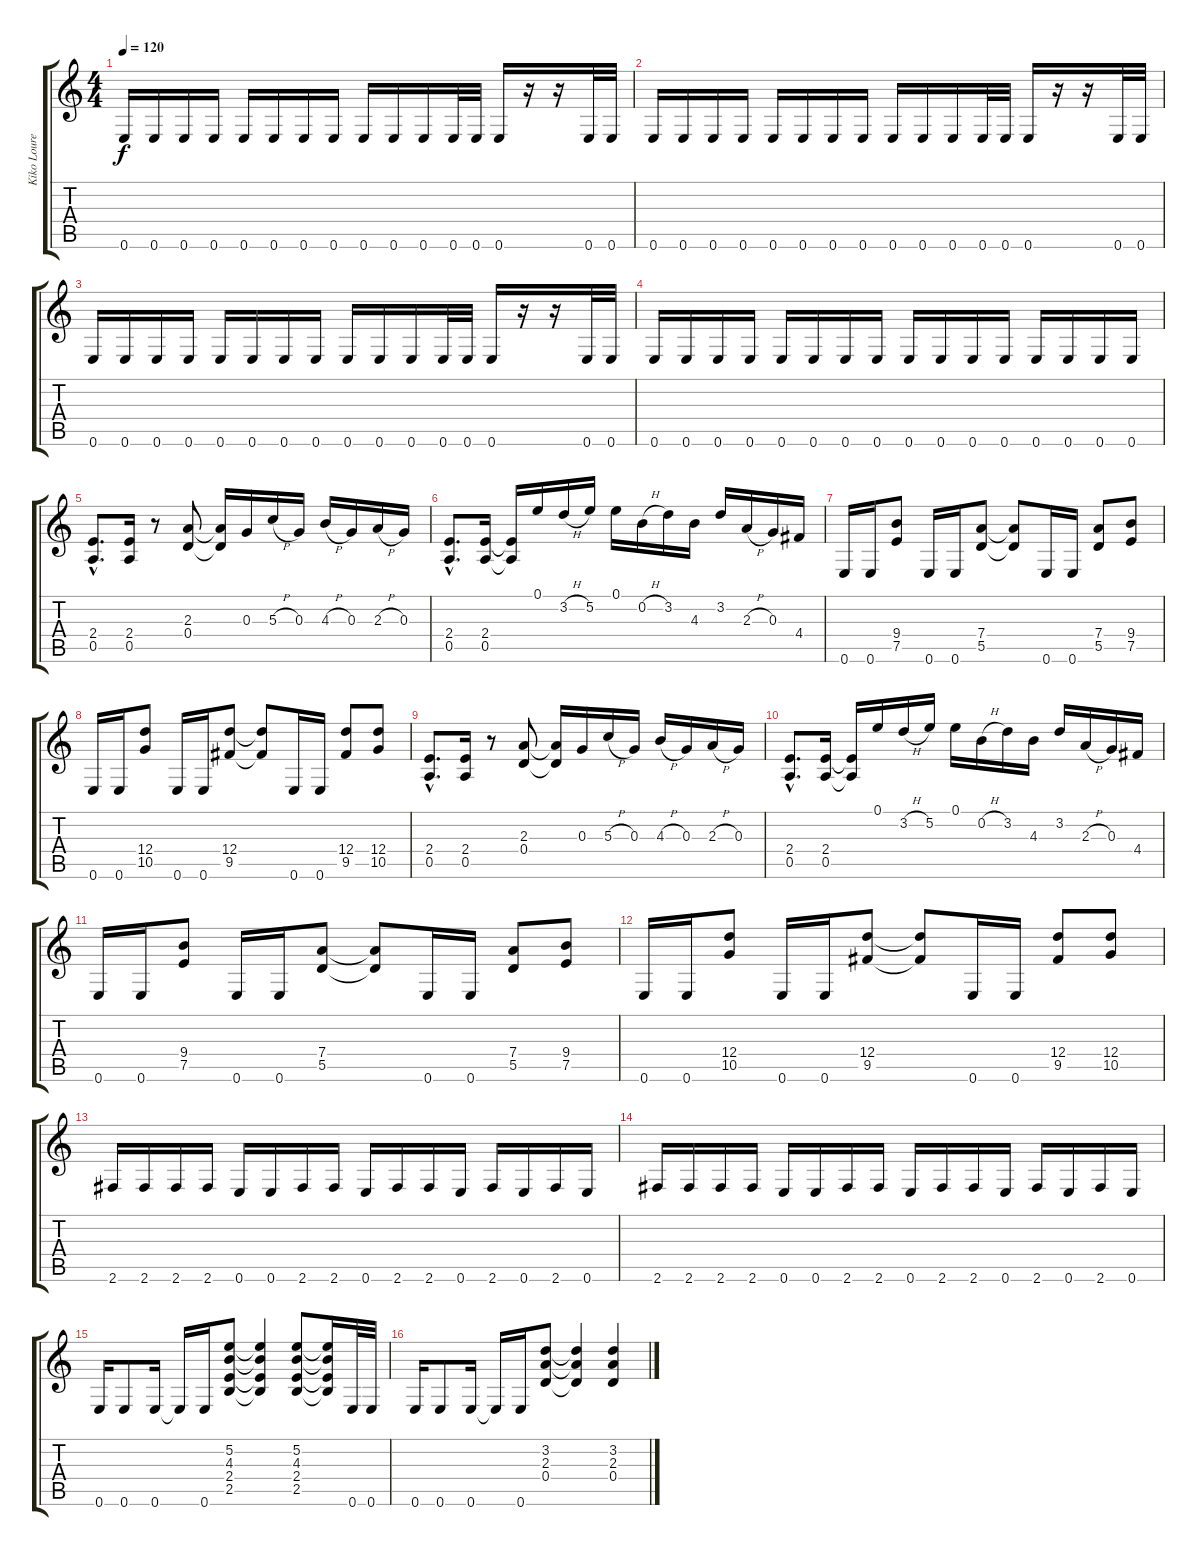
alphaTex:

\track ("Kiko Loureiro" "Kiko Loure") {instrument distortionguitar}
\staff {score tabs}
\tuning (E4 B3 G3 D3 A2 E2) {hide}
\ts (4 4)
\tempo 120
\clef g2
\ks c
0.6.16{dy f} 0.6.16 0.6.16 0.6.16 0.6.16 0.6.16 0.6.16 0.6.16 0.6.16 0.6.16 0.6.16 0.6.32 0.6.32 0.6.16 r.16 r.16 0.6.32 0.6.32 |
0.6.16 0.6.16 0.6.16 0.6.16 0.6.16 0.6.16 0.6.16 0.6.16 0.6.16 0.6.16 0.6.16 0.6.32 0.6.32 0.6.16 r.16 r.16 0.6.32 0.6.32 |
0.6.16 0.6.16 0.6.16 0.6.16 0.6.16 0.6.16 0.6.16 0.6.16 0.6.16 0.6.16 0.6.16 0.6.32 0.6.32 0.6.16 r.16 r.16 0.6.32 0.6.32 |
0.6.16 0.6.16 0.6.16 0.6.16 0.6.16 0.6.16 0.6.16 0.6.16 0.6.16 0.6.16 0.6.16 0.6.16 0.6.16 0.6.16 0.6.16 0.6.16 |
(2.4{hac} 0.5{hac}).8{d} (2.4 0.5).16 r.8 (2.3 0.4).8 (2.3{t} 0.4{t}).16 0.3.16 5.3{h}.16 0.3.16 4.3{h}.16 0.3.16 2.3{h}.16 0.3.16 |
(2.4{hac} 0.5{hac}).8{d} (2.4 0.5).16 (2.4{t} 0.5{t}).16 0.1.16 3.2{h}.16 5.2.16 0.1.16 0.2{h}.16 3.2.16 4.3.16 3.2.16 2.3{h}.16 0.3.16 4.4.16 |
0.6.16 0.6.16 (9.4 7.5).8 0.6.16 0.6.16 (7.4 5.5).8 (7.4{t} 5.5{t}).8 0.6.16 0.6.16 (7.4 5.5).8 (9.4 7.5).8 |
0.6.16 0.6.16 (12.4 10.5).8 0.6.16 0.6.16 (12.4 9.5).8 (12.4{t} 9.5{t}).8 0.6.16 0.6.16 (12.4 9.5).8 (12.4 10.5).8 |
(2.4{hac} 0.5{hac}).8{d} (2.4 0.5).16 r.8 (2.3 0.4).8 (2.3{t} 0.4{t}).16 0.3.16 5.3{h}.16 0.3.16 4.3{h}.16 0.3.16 2.3{h}.16 0.3.16 |
(2.4{hac} 0.5{hac}).8{d} (2.4 0.5).16 (2.4{t} 0.5{t}).16 0.1.16 3.2{h}.16 5.2.16 0.1.16 0.2{h}.16 3.2.16 4.3.16 3.2.16 2.3{h}.16 0.3.16 4.4.16 |
0.6.16 0.6.16 (9.4 7.5).8 0.6.16 0.6.16 (7.4 5.5).8 (7.4{t} 5.5{t}).8 0.6.16 0.6.16 (7.4 5.5).8 (9.4 7.5).8 |
0.6.16 0.6.16 (12.4 10.5).8 0.6.16 0.6.16 (12.4 9.5).8 (12.4{t} 9.5{t}).8 0.6.16 0.6.16 (12.4 9.5).8 (12.4 10.5).8 |
2.6.16 2.6.16 2.6.16 2.6.16 0.6.16 0.6.16 2.6.16 2.6.16 0.6.16 2.6.16 2.6.16 0.6.16 2.6.16 0.6.16 2.6.16 0.6.16 |
2.6.16 2.6.16 2.6.16 2.6.16 0.6.16 0.6.16 2.6.16 2.6.16 0.6.16 2.6.16 2.6.16 0.6.16 2.6.16 0.6.16 2.6.16 0.6.16 |
0.6.16 0.6.8 0.6.16 0.6{t}.16 0.6.16 (5.2 4.3 2.4 2.5).8 (5.2{t} 4.3{t} 2.4{t} 2.5{t}).4 (5.2 4.3 2.4 2.5).8 (5.2{t} 4.3{t} 2.4{t} 2.5{t}).16 0.6.32 0.6.32 |
0.6.16 0.6.8 0.6.16 0.6{t}.16 0.6.16 (3.2 2.3 0.4).8 (3.2{t} 2.3{t} 0.4{t}).4 (3.2 2.3 0.4).4
